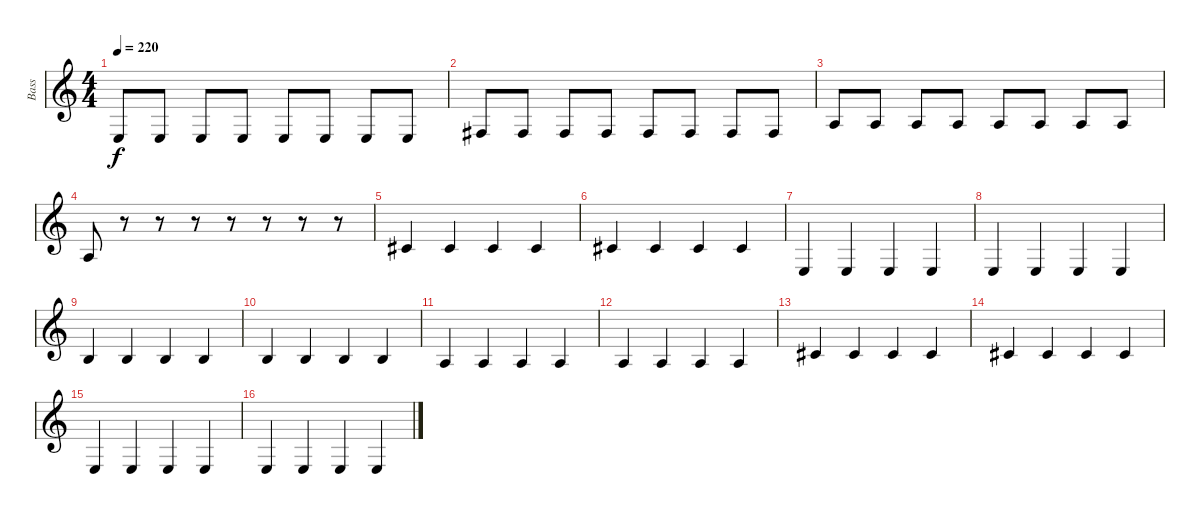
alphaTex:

\track ("Bass" "Bass") {instrument electricbasspick}
\staff {score}
\tuning (Eb4 Bb3 Gb3 Db3 Ab2 Eb2) {hide}
\ts (4 4)
\tempo 220
\clef g2
\ks c
1.6.8{dy f} 1.6.8 1.6.8 1.6.8 1.6.8 1.6.8 1.6.8 1.6.8 |
3.6.8 3.6.8 3.6.8 3.6.8 3.6.8 3.6.8 3.6.8 3.6.8 |
6.6.8 6.6.8 6.6.8 6.6.8 6.6.8 6.6.8 6.6.8 6.6.8 |
6.6.8 r.8 r.8 r.8 r.8 r.8 r.8 r.8 |
5.5.4 5.5.4 5.5.4 5.5.4 |
5.5.4 5.5.4 5.5.4 5.5.4 |
1.6.4 1.6.4 1.6.4 1.6.4 |
1.6.4 1.6.4 1.6.4 1.6.4 |
3.5.4 3.5.4 3.5.4 3.5.4 |
3.5.4 3.5.4 3.5.4 3.5.4 |
6.6.4 6.6.4 6.6.4 6.6.4 |
6.6.4 6.6.4 6.6.4 6.6.4 |
5.5.4 5.5.4 5.5.4 5.5.4 |
5.5.4 5.5.4 5.5.4 5.5.4 |
1.6.4 1.6.4 1.6.4 1.6.4 |
1.6.4 1.6.4 1.6.4 1.6.4
